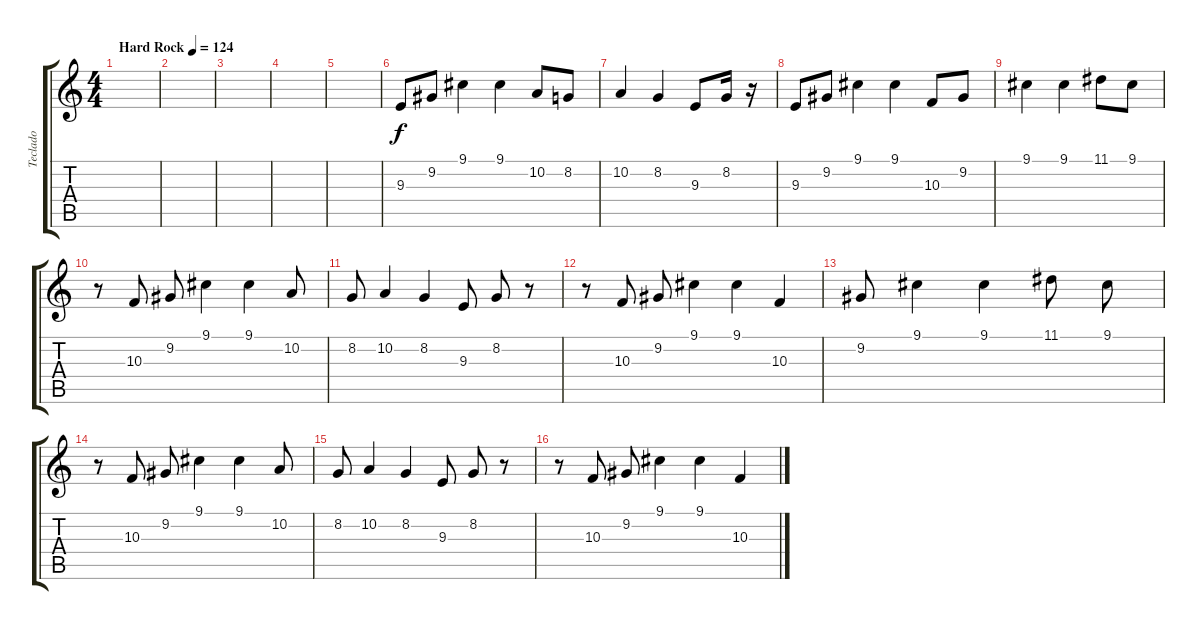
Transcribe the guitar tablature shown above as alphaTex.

\track ("Teclado" "Teclado") {instrument lead2sawtooth}
\staff {score tabs}
\tuning (E4 B3 G3 D3 A2 E2) {hide}
\ts (4 4)
\tempo (124 "Hard Rock")
\clef g2
\ks c
|
|
|
|
|
9.3.8 9.2.8 9.1.4 9.1.4 10.2.8 8.2.8 |
10.2.4 8.2.4 9.3.8 8.2.16 r.16 |
9.3.8 9.2.8 9.1.4 9.1.4 10.3.8 9.2.8 |
9.1.4 9.1.4 11.1.8 9.1.8 |
r.8 10.3.8 9.2.8 9.1.4 9.1.4 10.2.8 |
8.2.8 10.2.4 8.2.4 9.3.8 8.2.8 r.8 |
r.8 10.3.8 9.2.8 9.1.4 9.1.4 10.3.4 |
9.2.8 9.1.4 9.1.4 11.1.8 9.1.8 |
r.8 10.3.8 9.2.8 9.1.4 9.1.4 10.2.8 |
8.2.8 10.2.4 8.2.4 9.3.8 8.2.8 r.8 |
r.8 10.3.8 9.2.8 9.1.4 9.1.4 10.3.4
